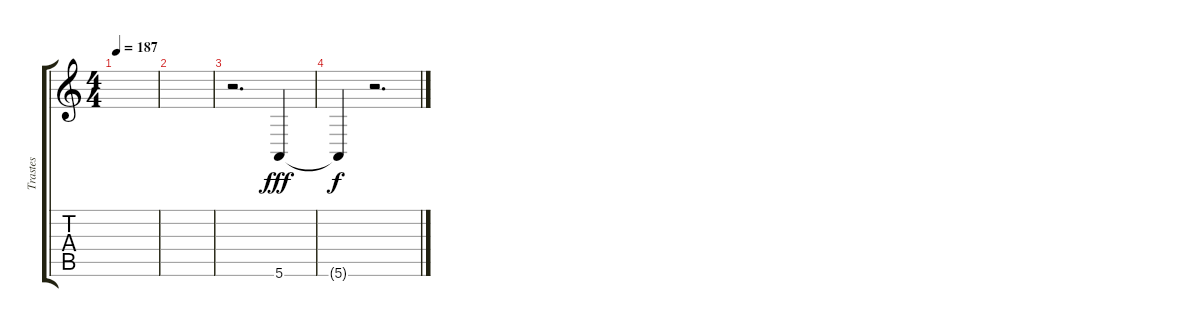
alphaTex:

\track ("Trastes" "Trastes") {instrument guitarfretnoise}
\staff {score tabs}
\tuning (E4 B3 G3 D3 A2 E2) {hide}
\ts (4 4)
\tempo 187
\clef g2
\ks c
|
|
r.2{d} 5.6.4{dy fff volume 16} |
5.6{t}.4{dy f} r.2{d}
